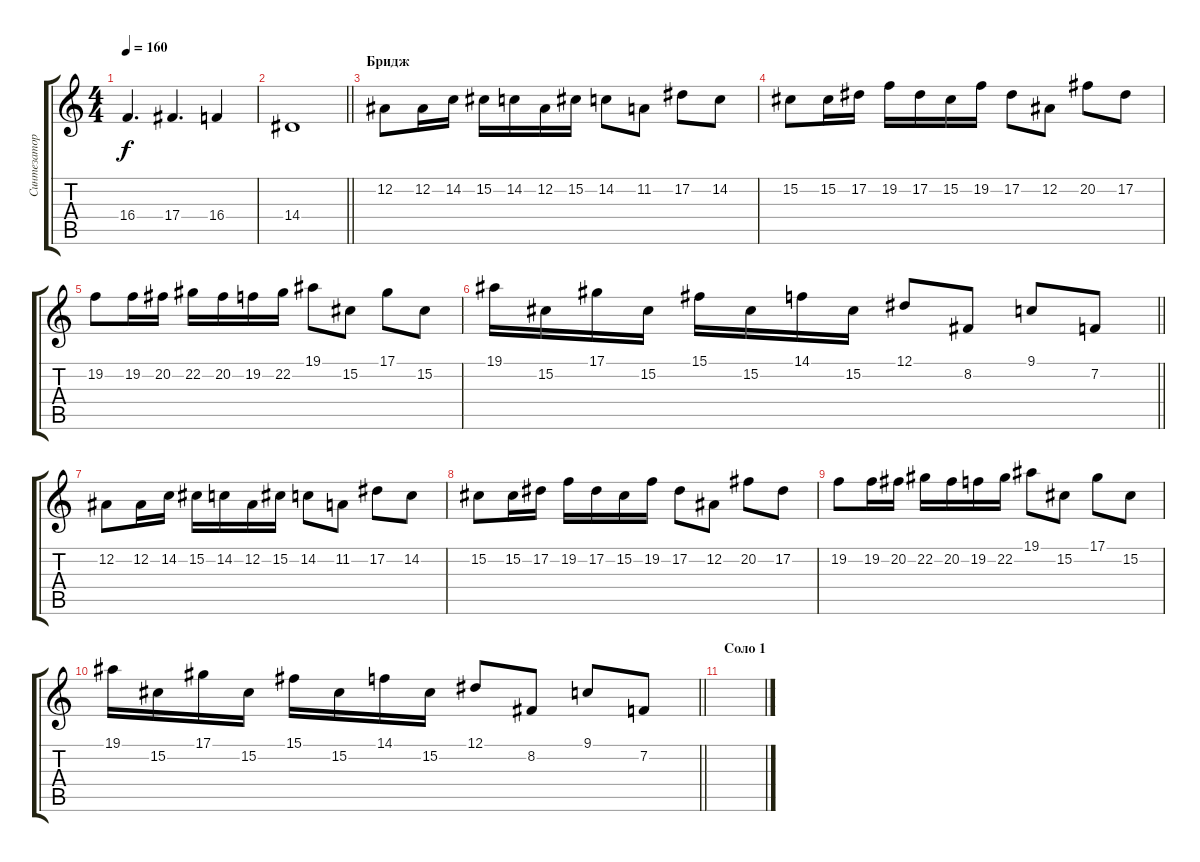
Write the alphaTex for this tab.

\track ("Синтезатор" "Синтезатор") {instrument stringensemble1}
\staff {score tabs}
\tuning (Eb4 Bb3 Gb3 Db3 Ab2 Eb2) {hide}
\ts (4 4)
\tempo 160
\clef g2
\ks c
16.4.4{d dy f} 17.4.4{d} 16.4.4 |
\barLineRight lightlight
14.4.1 |
\section ("" "Бридж")
12.2.8 12.2.16 14.2.16 15.2.16 14.2.16 12.2.16 15.2.16 14.2.8 11.2.8 17.2.8 14.2.8 |
15.2.8 15.2.16 17.2.16 19.2.16 17.2.16 15.2.16 19.2.16 17.2.8 12.2.8 20.2.8 17.2.8 |
19.2.8 19.2.16 20.2.16 22.2.16 20.2.16 19.2.16 22.2.16 19.1.8 15.2.8 17.1.8 15.2.8 |
\barLineRight lightlight
19.1.16 15.2.16 17.1.16 15.2.16 15.1.16 15.2.16 14.1.16 15.2.16 12.1.8 8.2.8 9.1.8 7.2.8 |
12.2.8 12.2.16 14.2.16 15.2.16 14.2.16 12.2.16 15.2.16 14.2.8 11.2.8 17.2.8 14.2.8 |
15.2.8 15.2.16 17.2.16 19.2.16 17.2.16 15.2.16 19.2.16 17.2.8 12.2.8 20.2.8 17.2.8 |
19.2.8 19.2.16 20.2.16 22.2.16 20.2.16 19.2.16 22.2.16 19.1.8 15.2.8 17.1.8 15.2.8 |
\barLineRight lightlight
19.1.16 15.2.16 17.1.16 15.2.16 15.1.16 15.2.16 14.1.16 15.2.16 12.1.8 8.2.8 9.1.8 7.2.8 |
\section ("" "Соло 1")
